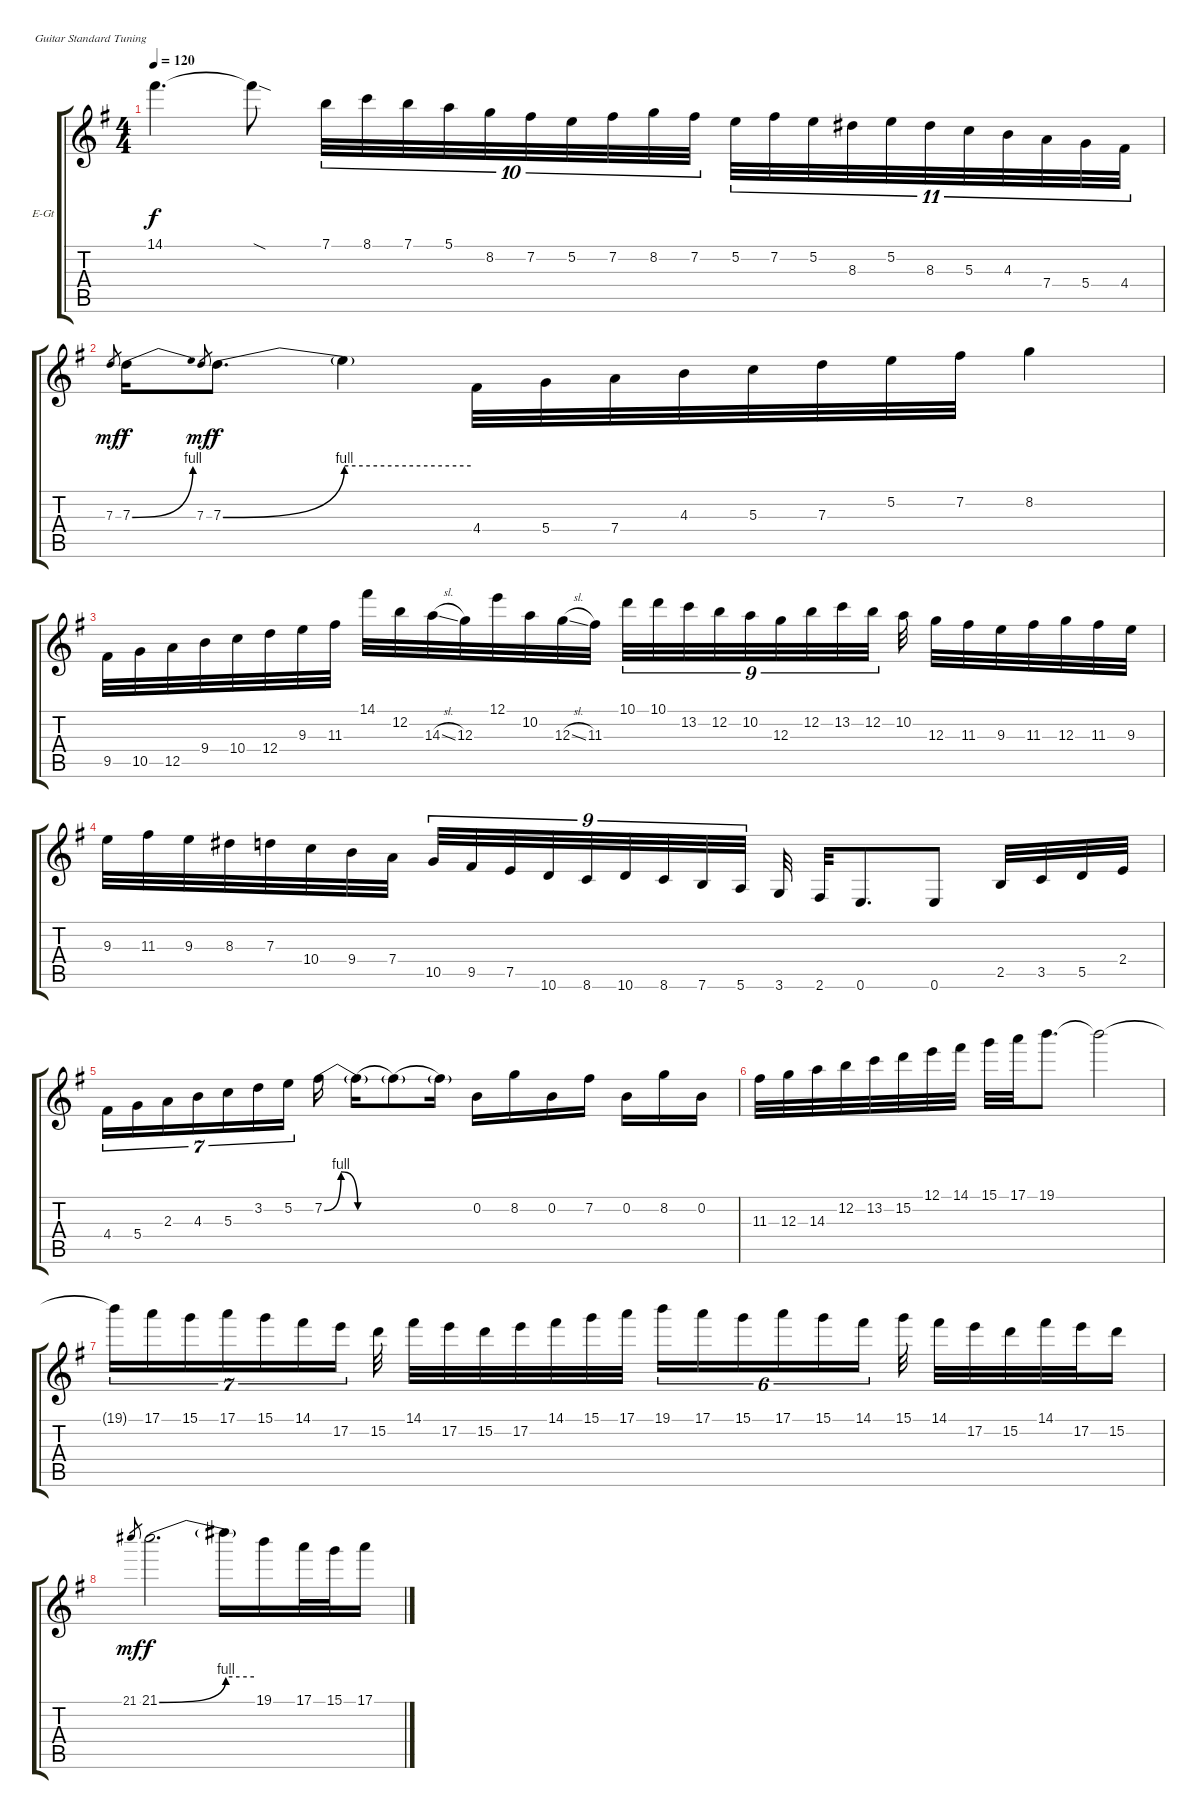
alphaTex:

\bracketExtendMode groupsimilarinstruments
\firstSystemTrackNameOrientation horizontal
\otherSystemsTrackNameOrientation horizontal
\track ("YNGWIE GUITAR 1" "E-Gt") {instrument overdrivenguitar}
\staff {score tabs}
\tuning (E4 B3 G3 D3 A2 E2)
\ts (4 4)
\tempo 120
\clef g2
\ks eminor
14.1.4{d dy f} 14.1{sod t}.8 7.1.32{tu (10 8)} 8.1.32{tu (10 8)} 7.1.32{tu (10 8)} 5.1.32{tu (10 8)} 8.2.32{tu (10 8)} 7.2.32{tu (10 8)} 5.2.32{tu (10 8)} 7.2.32{tu (10 8)} 8.2.32{tu (10 8)} 7.2.32{tu (10 8)} 5.2.32{tu (11 8)} 7.2.32{tu (11 8)} 5.2.32{tu (11 8)} 8.3.32{tu (11 8)} 5.2.32{tu (11 8)} 8.3.32{tu (11 8)} 5.3.32{tu (11 8)} 4.3.32{tu (11 8)} 7.4.32{tu (11 8)} 5.4.32{tu (11 8)} 4.4.32{tu (11 8)} |
7.3.8{gr dy mf} 7.3{be (bend 0 0 60 4)}.16{dy f} 7.3.8{gr dy mf} 7.3{be (bend 0 0 60 4)}.8{d dy f} 7.3{be (hold 0 4 60 4) t}.4 4.4.32 5.4.32 7.4.32 4.3.32 5.3.32 7.3.32 5.2.32 7.2.32 8.2.4 |
9.5.32 10.5.32 12.5.32 9.4.32 10.4.32 12.4.32 9.3.32 11.3.32 14.1.32 12.2.32 14.3{sl}.32 12.3.32 12.1.32 10.2.32 12.3{sl}.32 11.3.32 10.1.32{tu (9 8)} 10.1.32{tu (9 8)} 13.2.32{tu (9 8)} 12.2.32{tu (9 8)} 10.2.32{tu (9 8)} 12.3.32{tu (9 8)} 12.2.32{tu (9 8)} 13.2.32{tu (9 8)} 12.2.32{tu (9 8)} 10.2.32 12.3.32 11.3.32 9.3.32 11.3.32 12.3.32 11.3.32 9.3.32 |
9.3.32 11.3.32 9.3.32 8.3.32 7.3.32 10.4.32 9.4.32 7.4.32 10.5.32{tu (9 8)} 9.5.32{tu (9 8)} 7.5.32{tu (9 8)} 10.6.32{tu (9 8)} 8.6.32{tu (9 8)} 10.6.32{tu (9 8)} 8.6.32{tu (9 8)} 7.6.32{tu (9 8)} 5.6.32{tu (9 8)} 3.6.32 2.6.32 0.6.8{d} 0.6.8 2.5.32 3.5.32 5.5.32 2.4.32 |
4.4.16{tu (7 4)} 5.4.16{tu (7 4)} 2.3.16{tu (7 4)} 4.3.16{tu (7 4)} 5.3.16{tu (7 4)} 3.2.16{tu (7 4)} 5.2.16{tu (7 4)} 7.2{be (bendrelease 0 0 30 4 30 4 60 0)}.16 7.2{be (hold 0 0 60 0) t}.16 7.2{be (hold 0 0 60 0) t}.8 7.2{be (hold 0 0 60 0) t}.16 0.2.16 8.2.16 0.2.16 7.2.16 0.2.16 8.2.16 0.2.16 |
11.3.32 12.3.32 14.3.32 12.2.32 13.2.32 15.2.32 12.1.32 14.1.32 15.1.32 17.1.32 19.1.8{d} 19.1{t}.2 |
19.1{t}.16{tu (7 4)} 17.1.16{tu (7 4)} 15.1.16{tu (7 4)} 17.1.16{tu (7 4)} 15.1.16{tu (7 4)} 14.1.16{tu (7 4)} 17.2.16{tu (7 4)} 15.2.32 14.1.32 17.2.32 15.2.32 17.2.32 14.1.32 15.1.32 17.1.32 19.1.16{tu (6 4)} 17.1.16{tu (6 4)} 15.1.16{tu (6 4)} 17.1.16{tu (6 4)} 15.1.16{tu (6 4)} 14.1.16{tu (6 4)} 15.1.32 14.1.32 17.2.32 15.2.32 14.1.32 17.2.32 15.2.16 |
21.1.8{gr dy mf} 21.1{be (bend 0 0 60 4)}.2{d dy f} 21.1{be (hold 0 4 60 4) t}.16 19.1.16 17.1.32 15.1.32 17.1.16
